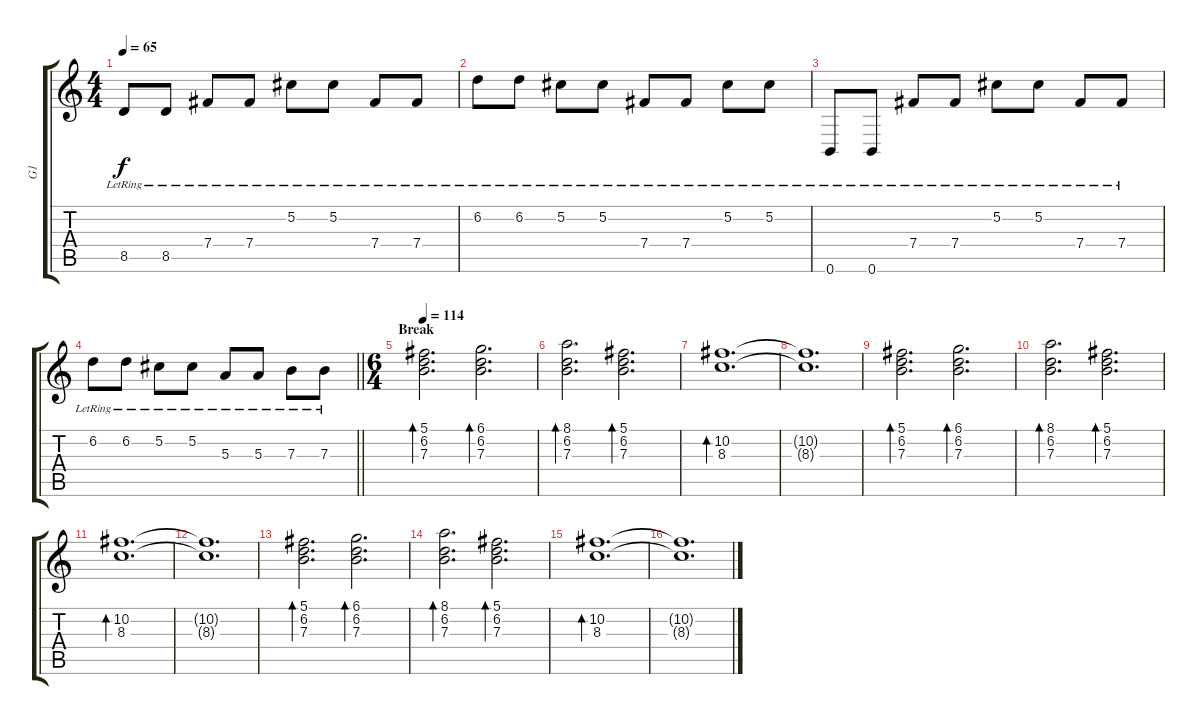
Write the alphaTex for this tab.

\track ("G1" "G1") {instrument distortionguitar}
\staff {score tabs}
\tuning (Db4 Ab3 E3 B2 Gb2 B1) {hide}
\ts (4 4)
\tempo 65
\clef g2
\ks c
8.5{lr}.8{dy f} 8.5{lr}.8 7.4{lr}.8 7.4{lr}.8 5.2{lr}.8 5.2{lr}.8 7.4{lr}.8 7.4{lr}.8 |
6.2{lr}.8 6.2{lr}.8 5.2{lr}.8 5.2{lr}.8 7.4{lr}.8 7.4{lr}.8 5.2{lr}.8 5.2{lr}.8 |
0.6{lr}.8 0.6{lr}.8 7.4{lr}.8 7.4{lr}.8 5.2{lr}.8 5.2{lr}.8 7.4{lr}.8 7.4{lr}.8 |
\barLineRight lightlight
6.2{lr}.8 6.2{lr}.8 5.2{lr}.8 5.2{lr}.8 5.3{lr}.8 5.3{lr}.8 7.3{lr}.8 7.3{lr}.8 |
\ts (6 4)
\section ("" "Break")
\tempo 114
(5.1 6.2 7.3).2{d bd 240 volume 6} (6.1 6.2 7.3).2{d bd 240} |
(8.1 6.2 7.3).2{d bd 240} (5.1 6.2 7.3).2{d bd 240} |
(10.2 8.3).1{d bd 240} |
(10.2{t} 8.3{t}).1{d} |
(5.1 6.2 7.3).2{d bd 240} (6.1 6.2 7.3).2{d bd 240} |
(8.1 6.2 7.3).2{d bd 240} (5.1 6.2 7.3).2{d bd 240} |
(10.2 8.3).1{d bd 240} |
(10.2{t} 8.3{t}).1{d} |
(5.1 6.2 7.3).2{d bd 240} (6.1 6.2 7.3).2{d bd 240} |
(8.1 6.2 7.3).2{d bd 240} (5.1 6.2 7.3).2{d bd 240} |
(10.2 8.3).1{d bd 240} |
(10.2{t} 8.3{t}).1{d}
